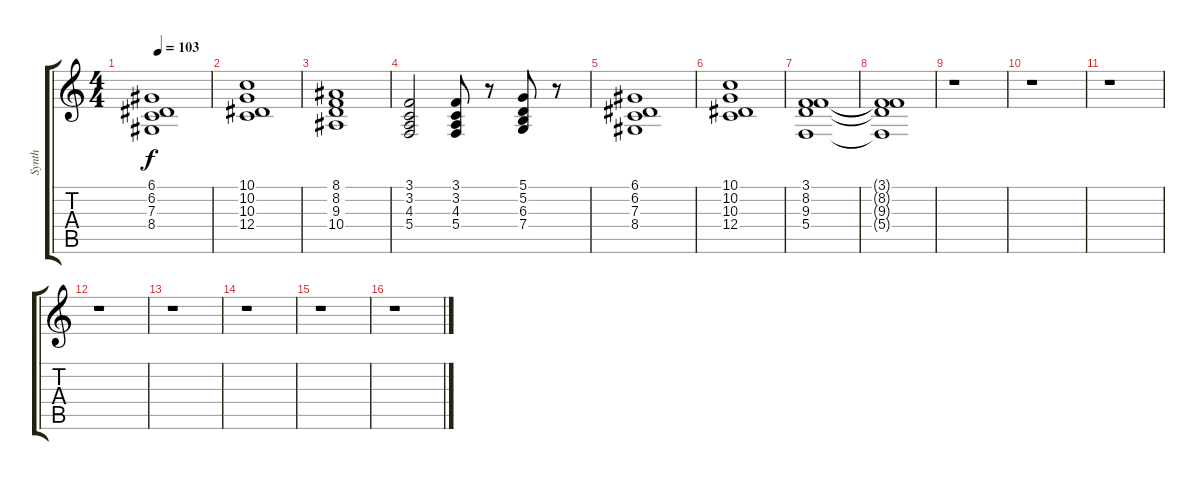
\track ("Synth" "Synth") {instrument choiraahs}
\staff {score tabs}
\tuning (D4 A3 F3 C3 G2 D2) {hide}
\ts (4 4)
\tempo 103
\clef g2
\ks c
(6.1 6.2 7.3 8.4).1{dy f} |
(10.1 10.2 10.3 12.4).1 |
(8.1 8.2 9.3 10.4).1 |
(3.1 3.2 4.3 5.4).2 (3.1 3.2 4.3 5.4).8 r.8 (5.1 5.2 6.3 7.4).8 r.8 |
(6.1 6.2 7.3 8.4).1 |
(10.1 10.2 10.3 12.4).1 |
(3.1 8.2 9.3 5.4).1 |
(3.1{t} 8.2{t} 9.3{t} 5.4{t}).1 |
r.1 |
r.1 |
r.1 |
r.1 |
r.1 |
r.1 |
r.1 |
r.1
